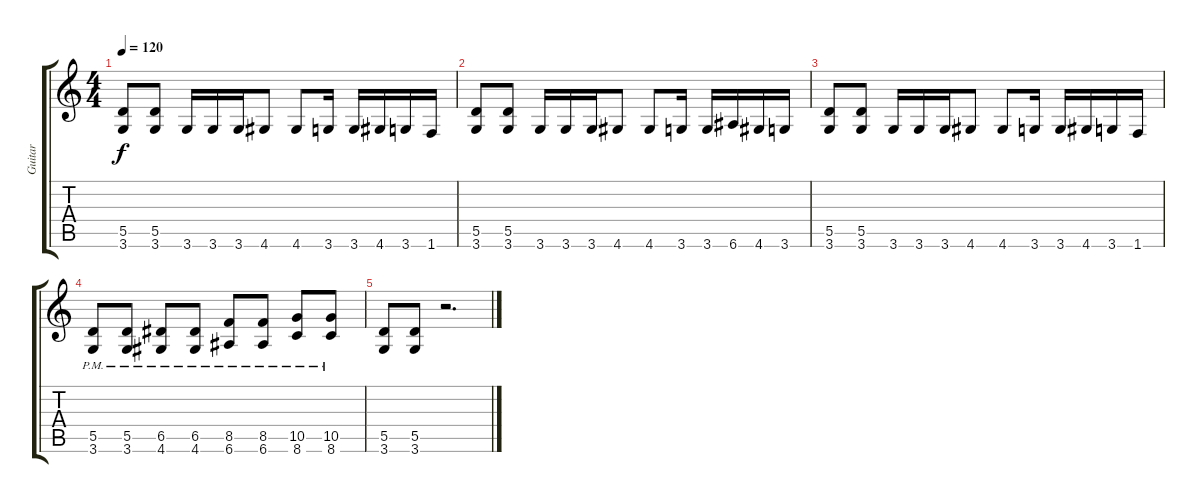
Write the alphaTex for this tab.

\track ("Guitar" "Guitar") {instrument distortionguitar}
\staff {score tabs}
\tuning (E4 B3 G3 D3 A2 E2) {hide}
\ts (4 4)
\tempo 120
\clef g2
\ks c
(5.5 3.6).8{dy f} (5.5 3.6).8 3.6.16 3.6.16 3.6.16 4.6.8 4.6.8 3.6.16 3.6.16 4.6.16 3.6.16 1.6.16 |
(5.5 3.6).8 (5.5 3.6).8 3.6.16 3.6.16 3.6.16 4.6.8 4.6.8 3.6.16 3.6.16 6.6.16 4.6.16 3.6.16 |
(5.5 3.6).8 (5.5 3.6).8 3.6.16 3.6.16 3.6.16 4.6.8 4.6.8 3.6.16 3.6.16 4.6.16 3.6.16 1.6.16 |
(5.5{pm} 3.6{pm}).8 (5.5{pm} 3.6{pm}).8 (6.5{pm} 4.6{pm}).8 (6.5{pm} 4.6{pm}).8 (8.5{pm} 6.6{pm}).8 (8.5{pm} 6.6{pm}).8 (10.5{pm} 8.6{pm}).8 (10.5{pm} 8.6{pm}).8 |
(5.5 3.6).8 (5.5 3.6).8 r.2{d}
